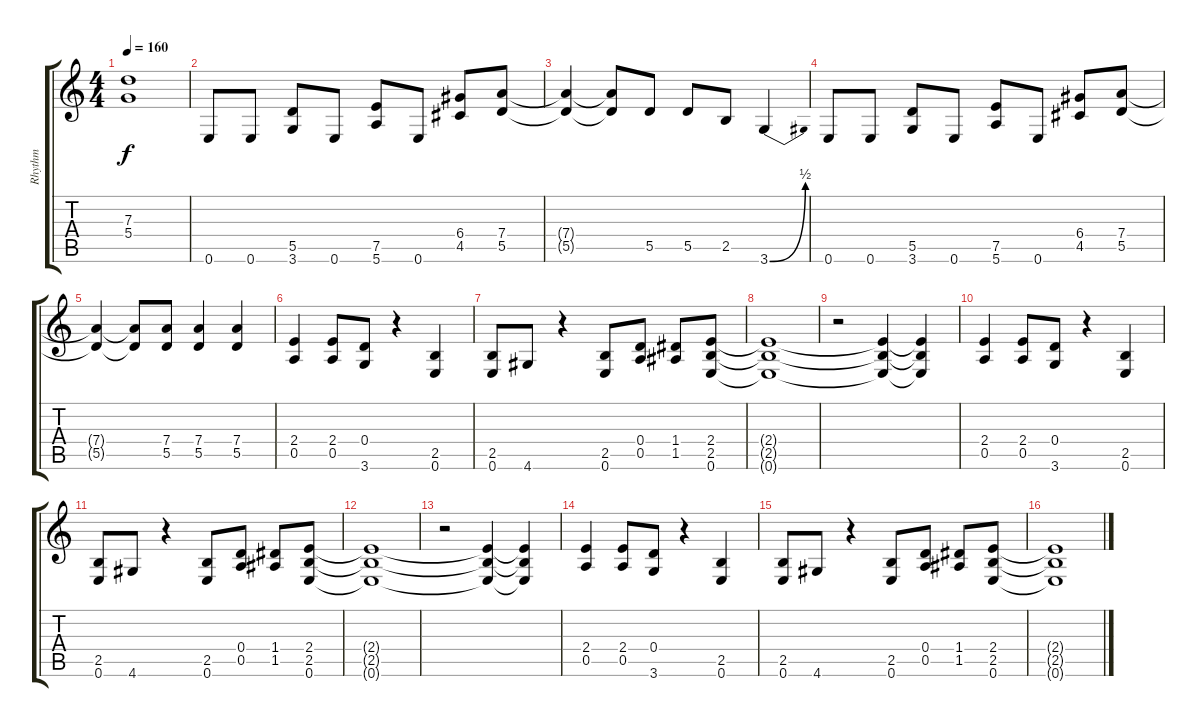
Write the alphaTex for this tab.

\track ("Rhythm" "Rhythm") {instrument overdrivenguitar}
\staff {score tabs}
\tuning (E4 B3 G3 D3 A2 E2) {hide}
\ts (4 4)
\tempo 160
\clef g2
\ks c
(7.3{t} 5.4{t}).1{dy f} |
0.6.8 0.6.8 (5.5 3.6).8 0.6.8 (7.5 5.6).8 0.6.8 (6.4 4.5).8 (7.4 5.5).8 |
(7.4{t} 5.5{t}).4 (7.4{t} 5.5{t}).8 5.5.8 5.5.8 2.5.8 3.6{be (bend 0 0 60 2)}.4 |
0.6.8 0.6.8 (5.5 3.6).8 0.6.8 (7.5 5.6).8 0.6.8 (6.4 4.5).8 (7.4 5.5).8 |
(7.4{t} 5.5{t}).4 (7.4{t} 5.5{t}).8 (7.4 5.5).8 (7.4 5.5).4 (7.4 5.5).4 |
(2.4 0.5).4 (2.4 0.5).8 (0.4 3.6).8 r.4 (2.5 0.6).4 |
(2.5 0.6).8 4.6.8 r.4 (2.5 0.6).8 (0.4 0.5).8 (1.4 1.5).8 (2.4 2.5 0.6).8 |
(2.4{t} 2.5{t} 0.6{t}).1 |
r.2 (2.4{t} 2.5{t} 0.6{t}).4 (2.4{t} 2.5{t} 0.6{t}).4 |
(2.4 0.5).4 (2.4 0.5).8 (0.4 3.6).8 r.4 (2.5 0.6).4 |
(2.5 0.6).8 4.6.8 r.4 (2.5 0.6).8 (0.4 0.5).8 (1.4 1.5).8 (2.4 2.5 0.6).8 |
(2.4{t} 2.5{t} 0.6{t}).1 |
r.2 (2.4{t} 2.5{t} 0.6{t}).4 (2.4{t} 2.5{t} 0.6{t}).4 |
(2.4 0.5).4 (2.4 0.5).8 (0.4 3.6).8 r.4 (2.5 0.6).4 |
(2.5 0.6).8 4.6.8 r.4 (2.5 0.6).8 (0.4 0.5).8 (1.4 1.5).8 (2.4 2.5 0.6).8 |
(2.4{t} 2.5{t} 0.6{t}).1
